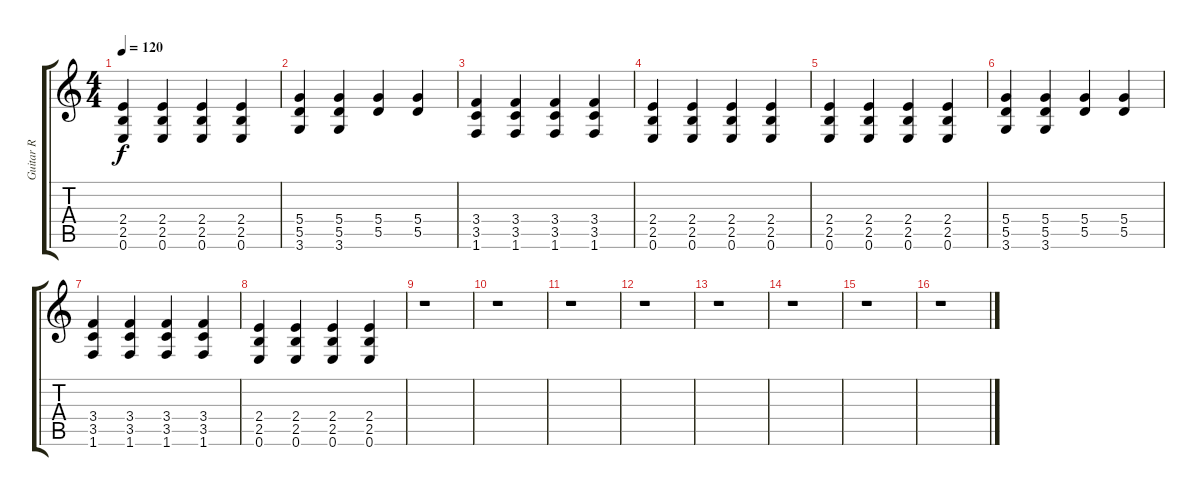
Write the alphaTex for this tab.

\track ("Guitar R" "Guitar R") {instrument overdrivenguitar}
\staff {score tabs}
\tuning (E4 B3 G3 D3 A2 E2) {hide}
\ts (4 4)
\tempo 120
\clef g2
\ks c
(2.4 2.5 0.6).4{dy f} (2.4 2.5 0.6).4 (2.4 2.5 0.6).4 (2.4 2.5 0.6).4 |
(5.4 5.5 3.6).4 (5.4 5.5 3.6).4 (5.4 5.5).4 (5.4 5.5).4 |
(3.4 3.5 1.6).4 (3.4 3.5 1.6).4 (3.4 3.5 1.6).4 (3.4 3.5 1.6).4 |
(2.4 2.5 0.6).4 (2.4 2.5 0.6).4 (2.4 2.5 0.6).4 (2.4 2.5 0.6).4 |
(2.4 2.5 0.6).4 (2.4 2.5 0.6).4 (2.4 2.5 0.6).4 (2.4 2.5 0.6).4 |
(5.4 5.5 3.6).4 (5.4 5.5 3.6).4 (5.4 5.5).4 (5.4 5.5).4 |
(3.4 3.5 1.6).4 (3.4 3.5 1.6).4 (3.4 3.5 1.6).4 (3.4 3.5 1.6).4 |
(2.4 2.5 0.6).4 (2.4 2.5 0.6).4 (2.4 2.5 0.6).4 (2.4 2.5 0.6).4 |
r.1 |
r.1 |
r.1 |
r.1 |
r.1 |
r.1 |
r.1 |
r.1
